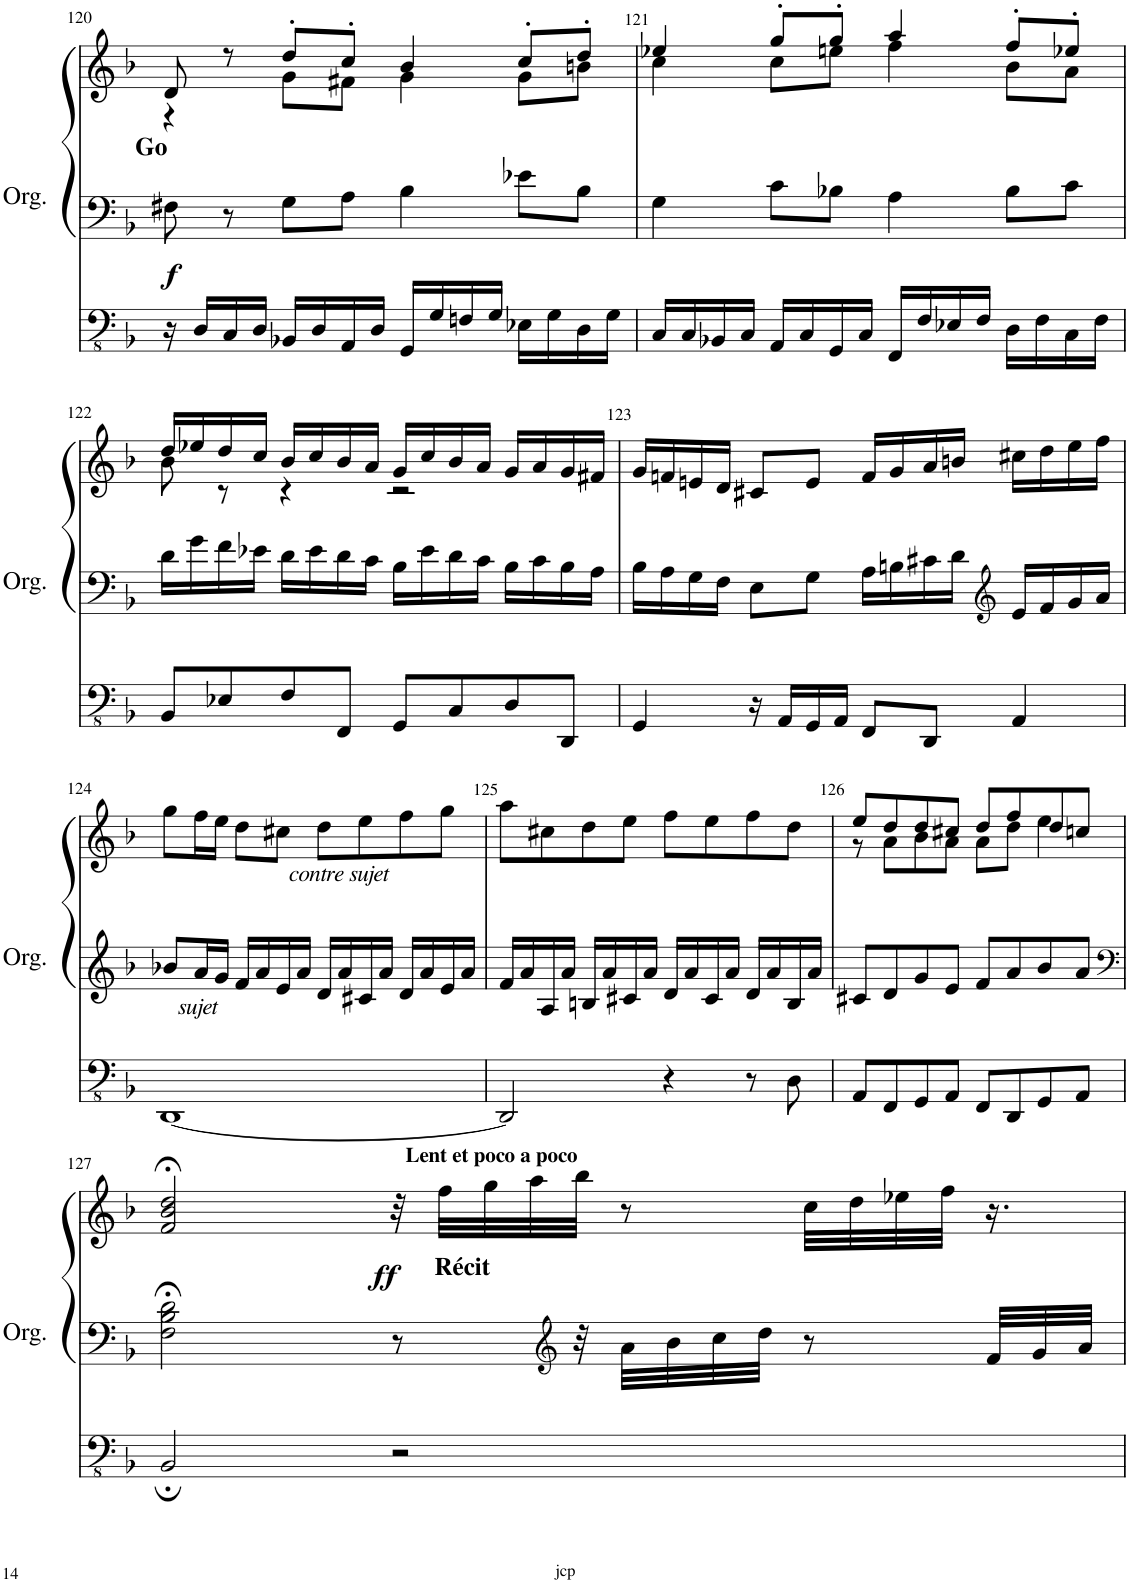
**kern	**kern	**kern	**dynam
*part1	*part1	*part1	*part1
*staff3	*staff2	*staff1	*staff1/2/3
*I"Orgue à tuyaux	*	*	*
*I'Org.	*	*	*
!!LO:PB:g=z
*clefFv4	*clefF4	*clefG2	*
*k[b-]	*k[b-]	*k[b-]	*
*M4/4	*M4/4	*M4/4	*
*met(c)	*met(c)	*met(c)	*
=120	=120	=120	=120
*	*	*^	*
!	!LO:TX:a:B:t=Go	!	!	!
!	!	!	!	!LO:DY:b=2
16r	8F#X\	8d/	4r	f
16DD/LL	.	.	.	.
16CC/	8r	8r	.	.
16DD/JJ	.	.	.	.
16BBB-X/LL	8G\L	8dd'/L	8g\L	.
16DD/	.	.	.	.
16AAA/	8A\J	8cc'/J	8f#X\J	.
16DD/JJ	.	.	.	.
16GGG/LL	4B-\	4b-/	4g\	.
16GG/	.	.	.	.
16FFn/	.	.	.	.
16GG/JJ	.	.	.	.
16EE-X\LL	8e-X\L	8cc'/L	8g\L	.
16GG\	.	.	.	.
16DD\	8B-\J	8dd'/J	8bn\J	.
16GG\JJ	.	.	.	.
=121	=121	=121	=121	=121
16CC/LL	4G\	4ee-X/	4cc\	.
16CC/	.	.	.	.
16BBB-X/	.	.	.	.
16CC/JJ	.	.	.	.
16AAA/LL	8c\L	8gg'/L	8cc\L	.
16CC/	.	.	.	.
16GGG/	8B-X\J	8gg'/J	8een\J	.
16CC/JJ	.	.	.	.
16FFF/LL	4A\	4aa/	4ff\	.
16FF/	.	.	.	.
16EE-X/	.	.	.	.
16FF/JJ	.	.	.	.
16DD\LL	8B-\L	8ff'/L	8b-\L	.
16FF\	.	.	.	.
16CC\	8c\J	8ee-X'/J	8a\J	.
16FF\JJ	.	.	.	.
!!LO:LB:g=z	!!
=122	=122	=122	=122	=122
8BBB-/L	16d\LL	16dd/LL	8b-\	.
.	16g\	16ee-X/	.	.
8EE-X/	16f\	16dd/	8r	.
.	16e-X\JJ	16cc/JJ	.	.
8FF/	16d\LL	16b-/LL	4r	.
.	16e-\	16cc/	.	.
8FFF/J	16d\	16b-/	.	.
.	16c\JJ	16a/JJ	.	.
8GGG/L	16B-\LL	16g/LL	2r	.
.	16e-\	16cc/	.	.
8CC/	16d\	16b-/	.	.
.	16c\JJ	16a/JJ	.	.
8DD/	16B-\LL	16g/LL	.	.
.	16c\	16a/	.	.
8DDD/J	16B-\	16g/	.	.
.	16A\JJ	16f#X/JJ	.	.
*	*	*v	*v	*
=123	=123	=123	=123
4GGG/	16B-\LL	16g/LL	.
.	16A\	16fn/	.
.	16G\	16en/	.
.	16F\JJ	16d/JJ	.
16r	8E\L	8c#X/L	.
16AAA/LL	.	.	.
16GGG/	8G\J	8e/J	.
16AAA/JJ	.	.	.
8FFF/L	16A\LL	16f/LL	.
.	16Bn\	16g/	.
8DDD/J	16c#X\	16a/	.
.	16d\JJ	16bn/JJ	.
*	*clefG2	*	*
4AAA/	16e/LL	16cc#X\LL	.
.	16f/	16dd\	.
.	16g/	16ee\	.
.	16a/JJ	16ff\JJ	.
!!LO:LB:g=z
=124	=124	=124	=124
!	!LO:TX:b:i:t=sujet	!	!
[1DDD	8b-X/L	8gg\L	.
.	16a/L	16ff\L	.
.	16g/JJ	16ee\JJ	.
.	16f/LL	8dd\L	.
.	16a/	.	.
!	!	!LO:TX:b:i:t=contre sujet	!
.	16e/	8cc#X\J	.
.	16a/JJ	.	.
.	16d/LL	8dd\L	.
.	16a/	.	.
.	16c#X/	8ee\	.
.	16a/JJ	.	.
.	16d/LL	8ff\	.
.	16a/	.	.
.	16e/	8gg\J	.
.	16a/JJ	.	.
=125	=125	=125	=125
2DDD/]	16f/LL	8aa\L	.
.	16a/	.	.
.	16A/	8cc#X\	.
.	16a/JJ	.	.
.	16Bn/LL	8dd\	.
.	16a/	.	.
.	16c#X/	8ee\J	.
.	16a/JJ	.	.
4r	16d/LL	8ff\L	.
.	16a/	.	.
.	16c#/	8ee\	.
.	16a/JJ	.	.
8r	16d/LL	8ff\	.
.	16a/	.	.
8DD\	16B/	8dd\J	.
.	16a/JJ	.	.
=126	=126	=126	=126
*	*	*^	*
8AAA/L	8c#X/L	8ee/L	8r	.
8FFF/	8d/	8dd/	8a\L	.
8GGG/	8g/	8dd/	8b-\	.
8AAA/J	8e/J	8cc#X/J	8a\J	.
8FFF/L	8f/L	8dd/L	8a\L	.
8DDD/	8a/	8ff/	8dd\J	.
8GGG/	8b-/	8dd/	4ee\	.
8AAA/J	8a/J	8ccn/J	.	.
*	*	*v	*v	*
!!LO:LB:g=z
=127	=127	=127	=127
*	*clefF4	*	*
2BBB-;/	2F\;< 2B-\;< 2d\;<	2f/;< 2b-/;< 2dd/;<	.
!	!	!LO:TX:a:B:t=Lent et poco a poco	!
!	!	!	!LO:DY:b
2r	8r	32r	ff
!	!	!LO:TX:b:B:t=Récit	!
.	.	32ff\LLL	.
.	.	32gg\	.
.	.	32aa\	.
*	*clefG2	*	*
.	32r	32bb-\JJJ	.
.	32a\LLL	8r	.
.	32b-\	.	.
.	32cc\	.	.
.	32dd\JJJ	.	.
.	8r	32cc\LLL	.
.	.	32dd\	.
.	.	32ee-X\	.
.	.	32ff\JJJ	.
.	32f/LLL	16.r	.
.	32g/	.	.
.	32a/JJJ	.	.
=	=	=	=
*-	*-	*-	*-
